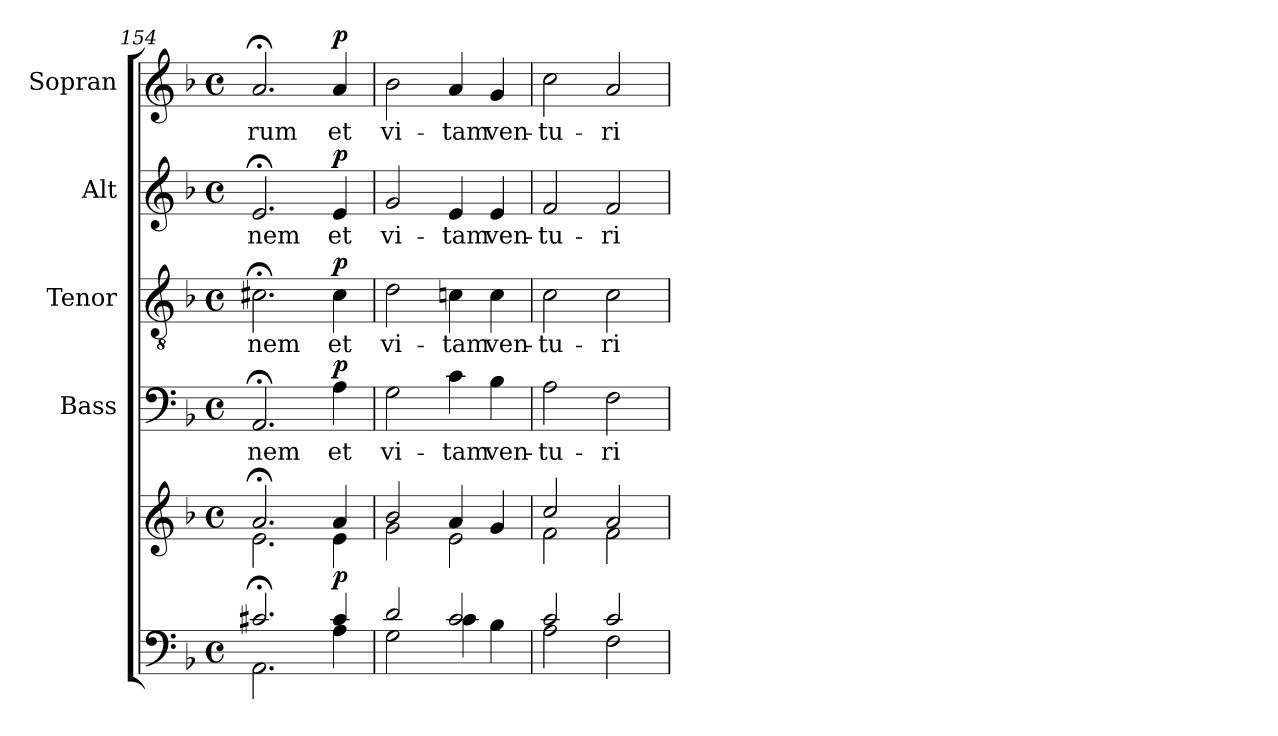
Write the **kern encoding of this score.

**kern	**kern	**dynam	**kern	**text	**dynam	**kern	**text	**dynam	**kern	**text	**dynam	**kern	**text	**dynam
*part5	*part5	*part5	*part4	*part4	*part4	*part3	*part3	*part3	*part2	*part2	*part2	*part1	*part1	*part1
*staff6	*staff5	*staff5/6	*staff4	*staff4	*staff4	*staff3	*staff3	*staff3	*staff2	*staff2	*staff2	*staff1	*staff1	*staff1
*	*	*	*I"Bass	*	*	*I"Tenor	*	*	*I"Alt	*	*	*I"Sopran	*	*
*	*	*	*I'B.	*	*	*I'T.	*	*	*I'A.	*	*	*I'S.	*	*
*clefF4	*clefG2	*	*clefF4	*	*	*clefGv2	*	*	*clefG2	*	*	*clefG2	*	*
*k[b-]	*k[b-]	*	*k[b-]	*	*	*k[b-]	*	*	*k[b-]	*	*	*k[b-]	*	*
*F:	*F:	*	*F:	*	*	*F:	*	*	*F:	*	*	*F:	*	*
*M4/4	*M4/4	*	*M4/4	*	*	*M4/4	*	*	*M4/4	*	*	*M4/4	*	*
*met(c)	*met(c)	*	*met(c)	*	*	*met(c)	*	*	*met(c)	*	*	*met(c)	*	*
=154	=154	=154	=154	=154	=154	=154	=154	=154	=154	=154	=154	=154	=154	=154
*^	*^	*	*	*	*	*	*	*	*	*	*	*	*	*
!	!	!	!	!	!	!LO:LY:b	!	!	!LO:LY:b	!	!	!LO:LY:b	!	!	!LO:LY:b	!
2.c#X;/	2.AA\	2.a;</	2.e\	.	2.AA;</	-nem	.	2.c#X;<\	-nem	.	2.e;</	-nem	.	2.a;</	-rum	.
!	!	!	!	!LO:DY:b	!	!LO:LY:b	!LO:DY:a	!	!LO:LY:b	!LO:DY:a	!	!LO:LY:b	!LO:DY:a	!	!LO:LY:b	!LO:DY:a
4c#/	4A\	4a/	4e\	p	4A\	et	p	4c#\	et	p	4e/	et	p	4a/	et	p
=155	=155	=155	=155	=155	=155	=155	=155	=155	=155	=155	=155	=155	=155	=155	=155	=155
!	!	!	!	!	!	!LO:LY:b	!	!	!LO:LY:b	!	!	!LO:LY:b	!	!	!LO:LY:b	!
2d/	2G\	2b-/	2g\	.	2G\	vi-	.	2d\	vi-	.	2g/	vi-	.	2b-\	vi-	.
!	!	!	!	!	!	!LO:LY:b	!	!	!LO:LY:b	!	!	!LO:LY:b	!	!	!LO:LY:b	!
2c/	4c\	4a/	2e\	.	4c\	-tam	.	4cn\	-tam	.	4e/	-tam	.	4a/	-tam	.
!	!	!	!	!	!	!LO:LY:b	!	!	!LO:LY:b	!	!	!LO:LY:b	!	!	!LO:LY:b	!
.	4B-\	4g/	.	.	4B-\	ven-	.	4c\	ven-	.	4e/	ven-	.	4g/	ven-	.
!!LO:LB:g=z
=156	=156	=156	=156	=156	=156	=156	=156	=156	=156	=156	=156	=156	=156	=156	=156	=156
!	!	!	!	!	!	!LO:LY:b	!	!	!LO:LY:b	!	!	!LO:LY:b	!	!	!LO:LY:b	!
2c/	2A\	2cc/	2f\	.	2A\	-tu-	.	2c\	-tu-	.	2f/	-tu-	.	2cc\	-tu-	.
!	!	!	!	!	!	!LO:LY:b	!	!	!LO:LY:b	!	!	!LO:LY:b	!	!	!LO:LY:b	!
2c/	2F\	2a/	2f\	.	2F\	-ri	.	2c\	-ri	.	2f/	-ri	.	2a/	-ri	.
*v	*v	*	*	*	*	*	*	*	*	*	*	*	*	*	*	*
*	*v	*v	*	*	*	*	*	*	*	*	*	*	*	*	*
=	=	=	=	=	=	=	=	=	=	=	=	=	=	=
*-	*-	*-	*-	*-	*-	*-	*-	*-	*-	*-	*-	*-	*-	*-
